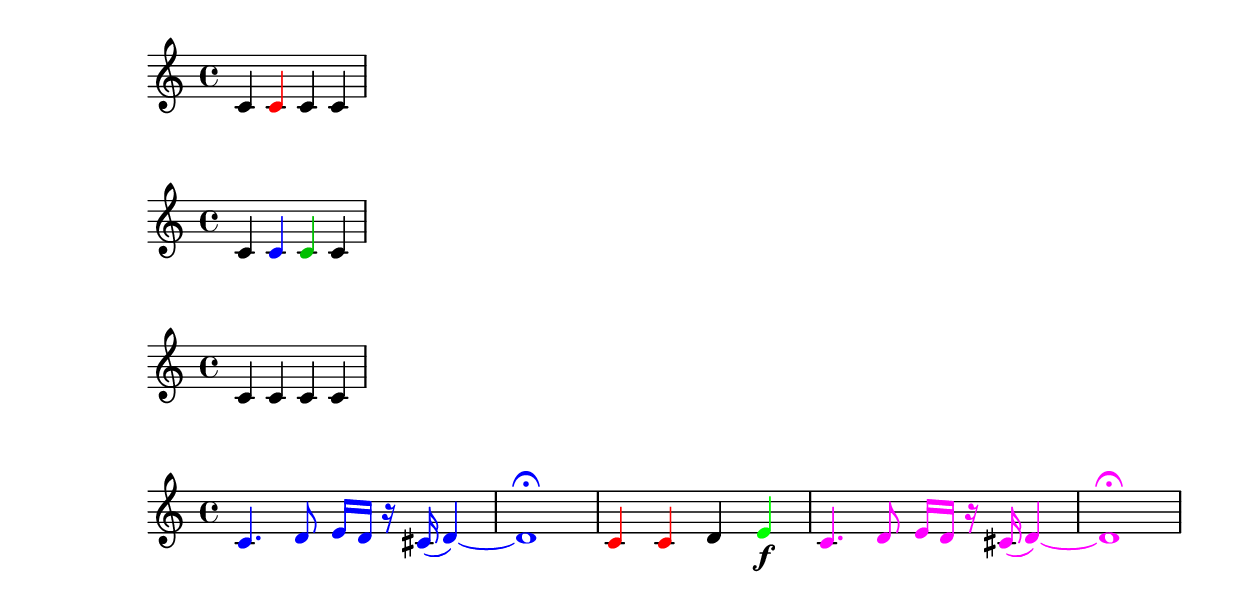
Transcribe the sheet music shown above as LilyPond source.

\version "2.24.0"

% https://lilypondblog.org/2014/03/music-functions-2-start-doing-something-useful/

makeRedNote =
#(define-music-function ()()
   #{
     \once \override NoteHead.color = #red
     \once \override Stem.color = #red
   #})

\relative c' {
  c4 \makeRedNote c c c
}



% Needs an argument of scheme type color

% create arbitrary color
% #'(R G B)
% #'(0 0.75 0)
% see tutorial to see how to refer to scheme values
% (with a ' or with a '()
% http://lilypond.org/doc/v2.18/Documentation/extending/scheme-tutorial.en.html
% kind of hard to find

colorNote =
#(define-music-function (my-color)
(color?)
#{
  \once \override NoteHead.color = #my-color
  \once \override Stem.color = #my-color
  #})

\relative c' {
  c4 \colorNote #blue c \colorNote #'(0 0.75 0) c c
}


% Process a music argument

% functions and predicates with the ly: prefix (like ly:music?)
% are defined by LilyPond

% return the music element
noOp = 
#(define-music-function (my-music)
(ly:music?)
#{
        #my-music
#})

% same as noOp, except since my-music is a scheme music expression,
% can use it directly in the scheme function

noOpTwo = 
#(define-music-function (my-music)
(ly:music?)
  my-music
)

\relative c' {
   c4 \noOp c \noOpTwo c c
}


% Coloring arbitrary music with arbitrary colors

colorMusic =
#(define-music-function (my-color my-music)
   (color? ly:music?)
   #{
     \temporary \override NoteHead.color = $my-color
     \temporary \override Stem.color = $my-color
     \temporary \override Flag.color = $my-color
     \temporary \override Beam.color = $my-color
     \temporary \override Rest.color = $my-color
     \temporary \override Slur.color = $my-color
     \temporary \override PhrasingSlur.color = $my-color
     \temporary \override Tie.color = $my-color
     \temporary \override Script.color = $my-color
     \temporary \override Dots.color = $my-color
     
     $my-music
     
     \revert NoteHead.color
     \revert Stem.color
     \revert Flag.color
     \revert Beam.color
     \revert Rest.color
     \revert Slur.color
     \revert PhrasingSlur.color
     \revert Tie.color
     \revert Script.color
     \revert Dots.color
   #})


myMusic = \relative c' {
  c4. d8 e16 d r cis( d4) ~ | d1 \fermata
}

\relative c' {
  \colorMusic #blue \myMusic 
  \colorMusic #red { c4 c } d \colorMusic #green e\f
  \colorMusic #magenta \myMusic
}